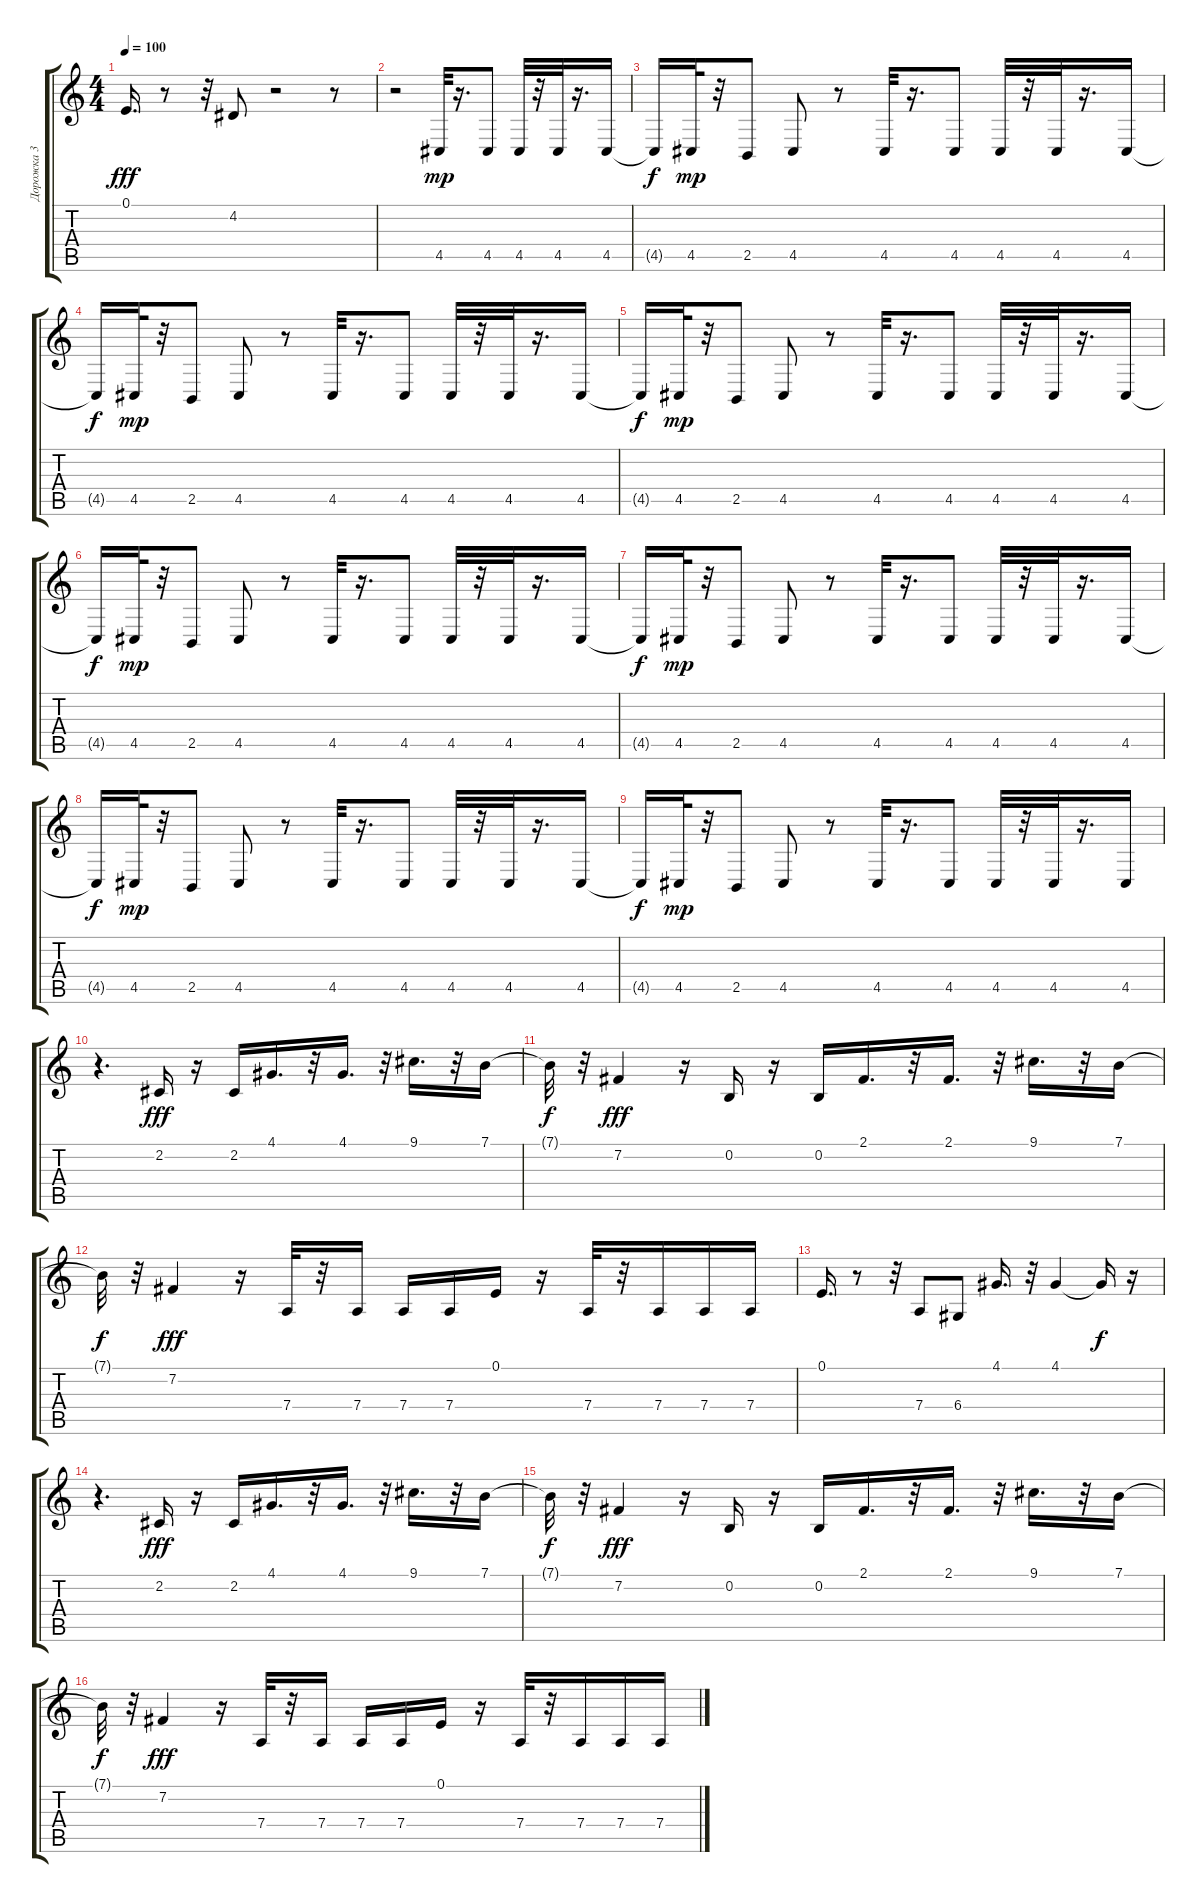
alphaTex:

\track ("Дорожка 3" "Дорожка 3") {instrument lead2sawtooth}
\staff {score tabs}
\tuning (E4 B3 G3 D3 A2 E2) {hide}
\ts (4 4)
\tempo 100
\clef g2
\ks c
0.1.16{d dy fff} r.8 r.32 4.2.8 r.2 r.8 |
r.2 4.5.32{dy mp} r.16{d} 4.5.8 4.5.32 r.32 4.5.32 r.16{d} 4.5.16 |
4.5{t}.16{dy f} 4.5.32{dy mp} r.32 2.5.8 4.5.8 r.8 4.5.32 r.16{d} 4.5.8 4.5.32 r.32 4.5.32 r.16{d} 4.5.16 |
4.5{t}.16{dy f} 4.5.32{dy mp} r.32 2.5.8 4.5.8 r.8 4.5.32 r.16{d} 4.5.8 4.5.32 r.32 4.5.32 r.16{d} 4.5.16 |
4.5{t}.16{dy f} 4.5.32{dy mp} r.32 2.5.8 4.5.8 r.8 4.5.32 r.16{d} 4.5.8 4.5.32 r.32 4.5.32 r.16{d} 4.5.16 |
4.5{t}.16{dy f} 4.5.32{dy mp} r.32 2.5.8 4.5.8 r.8 4.5.32 r.16{d} 4.5.8 4.5.32 r.32 4.5.32 r.16{d} 4.5.16 |
4.5{t}.16{dy f} 4.5.32{dy mp} r.32 2.5.8 4.5.8 r.8 4.5.32 r.16{d} 4.5.8 4.5.32 r.32 4.5.32 r.16{d} 4.5.16 |
4.5{t}.16{dy f} 4.5.32{dy mp} r.32 2.5.8 4.5.8 r.8 4.5.32 r.16{d} 4.5.8 4.5.32 r.32 4.5.32 r.16{d} 4.5.16 |
4.5{t}.16{dy f} 4.5.32{dy mp} r.32 2.5.8 4.5.8 r.8 4.5.32 r.16{d} 4.5.8 4.5.32 r.32 4.5.32 r.16{d} 4.5.16 |
r.4{d} 2.2.16{dy fff} r.16 2.2.16 4.1.16{d} r.32 4.1.16{d} r.32 9.1.16{d} r.32 7.1.16 |
7.1{t}.32{dy f} r.32 7.2.4{dy fff} r.16 0.2.16 r.16 0.2.16 2.1.16{d} r.32 2.1.16{d} r.32 9.1.16{d} r.32 7.1.16 |
7.1{t}.32{dy f} r.32 7.2.4{dy fff} r.16 7.4.32 r.32 7.4.16 7.4.16 7.4.16 0.1.16 r.16 7.4.32 r.32 7.4.16 7.4.16 7.4.16 |
0.1.16{d} r.8 r.32 7.4.8 6.4.8 4.1.16{d} r.32 4.1.4 4.1{t}.16{dy f} r.16 |
r.4{d} 2.2.16{dy fff} r.16 2.2.16 4.1.16{d} r.32 4.1.16{d} r.32 9.1.16{d} r.32 7.1.16 |
7.1{t}.32{dy f} r.32 7.2.4{dy fff} r.16 0.2.16 r.16 0.2.16 2.1.16{d} r.32 2.1.16{d} r.32 9.1.16{d} r.32 7.1.16 |
7.1{t}.32{dy f} r.32 7.2.4{dy fff} r.16 7.4.32 r.32 7.4.16 7.4.16 7.4.16 0.1.16 r.16 7.4.32 r.32 7.4.16 7.4.16 7.4.16
